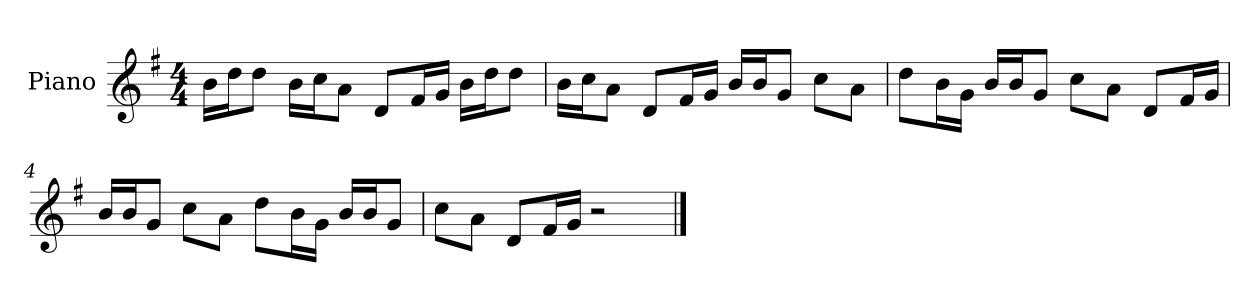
**kern
*part1
*staff1
*I"Piano
*I'P-no
*clefG2
*k[f#]
*M4/4
*MM90
=1
16b\LL
16dd\J
8dd\J
16b\LL
16cc\J
8a\J
8d/L
16f#/L
16g/JJ
16b\LL
16dd\J
8dd\J
=2
16b\LL
16cc\J
8a\J
8d/L
16f#/L
16g/JJ
16b/LL
16b/J
8g/J
8cc\L
8a\J
=3
8dd\L
16b\L
16g\JJ
16b/LL
16b/J
8g/J
8cc\L
8a\J
8d/L
16f#/L
16g/JJ
!!LO:LB:g=z
=4
16b/LL
16b/J
8g/J
8cc\L
8a\J
8dd\L
16b\L
16g\JJ
16b/LL
16b/J
8g/J
=5
8cc\L
8a\J
8d/L
16f#/L
16g/JJ
2r
==
*-
